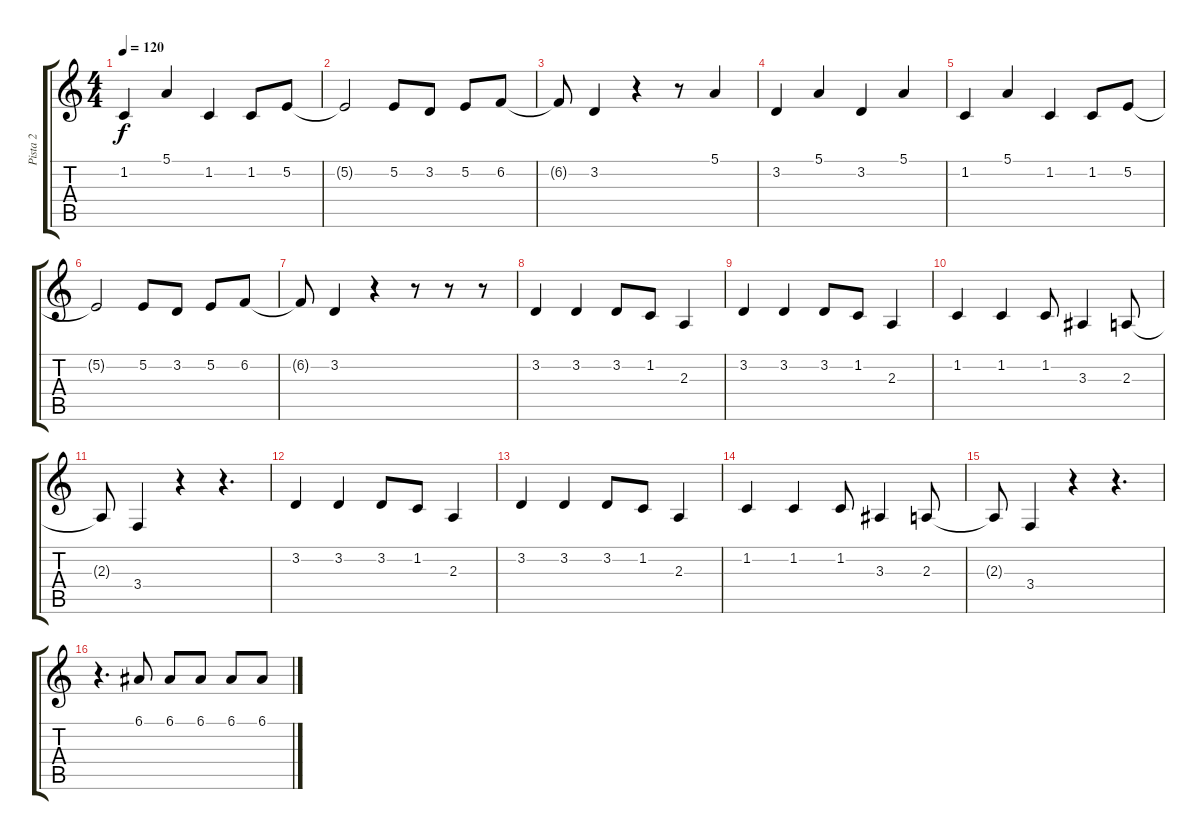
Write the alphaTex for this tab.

\track ("Pista 2" "Pista 2") {instrument flute}
\staff {score tabs}
\tuning (E4 B3 G3 D3 A2 E2) {hide}
\ts (4 4)
\tempo 120
\clef g2
\ks c
1.2.4{dy f} 5.1.4 1.2.4 1.2.8 5.2.8 |
5.2{t}.2 5.2.8 3.2.8 5.2.8 6.2.8 |
6.2{t}.8 3.2.4 r.4 r.8 5.1.4 |
3.2.4 5.1.4 3.2.4 5.1.4 |
1.2.4 5.1.4 1.2.4 1.2.8 5.2.8 |
5.2{t}.2 5.2.8 3.2.8 5.2.8 6.2.8 |
6.2{t}.8 3.2.4 r.4 r.8 r.8 r.8 |
3.2.4 3.2.4 3.2.8 1.2.8 2.3.4 |
3.2.4 3.2.4 3.2.8 1.2.8 2.3.4 |
1.2.4 1.2.4 1.2.8 3.3.4 2.3.8 |
2.3{t}.8 3.4.4 r.4 r.4{d} |
3.2.4 3.2.4 3.2.8 1.2.8 2.3.4 |
3.2.4 3.2.4 3.2.8 1.2.8 2.3.4 |
1.2.4 1.2.4 1.2.8 3.3.4 2.3.8 |
2.3{t}.8 3.4.4 r.4 r.4{d} |
r.4{d} 6.1.8 6.1.8 6.1.8 6.1.8 6.1.8
